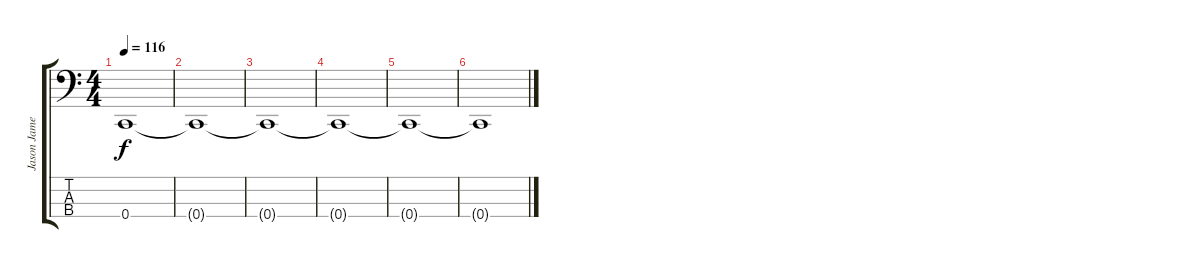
\track ("Jason James" "Jason Jame") {instrument electricbasspick}
\staff {score tabs}
\tuning (F2 C2 G1 C1) {hide}
\ts (4 4)
\tempo 116
\clef f4
\ks c
0.4{t}.1{dy f} |
0.4{t}.1 |
0.4{t}.1 |
0.4{t}.1 |
0.4{t}.1 |
0.4{t}.1
